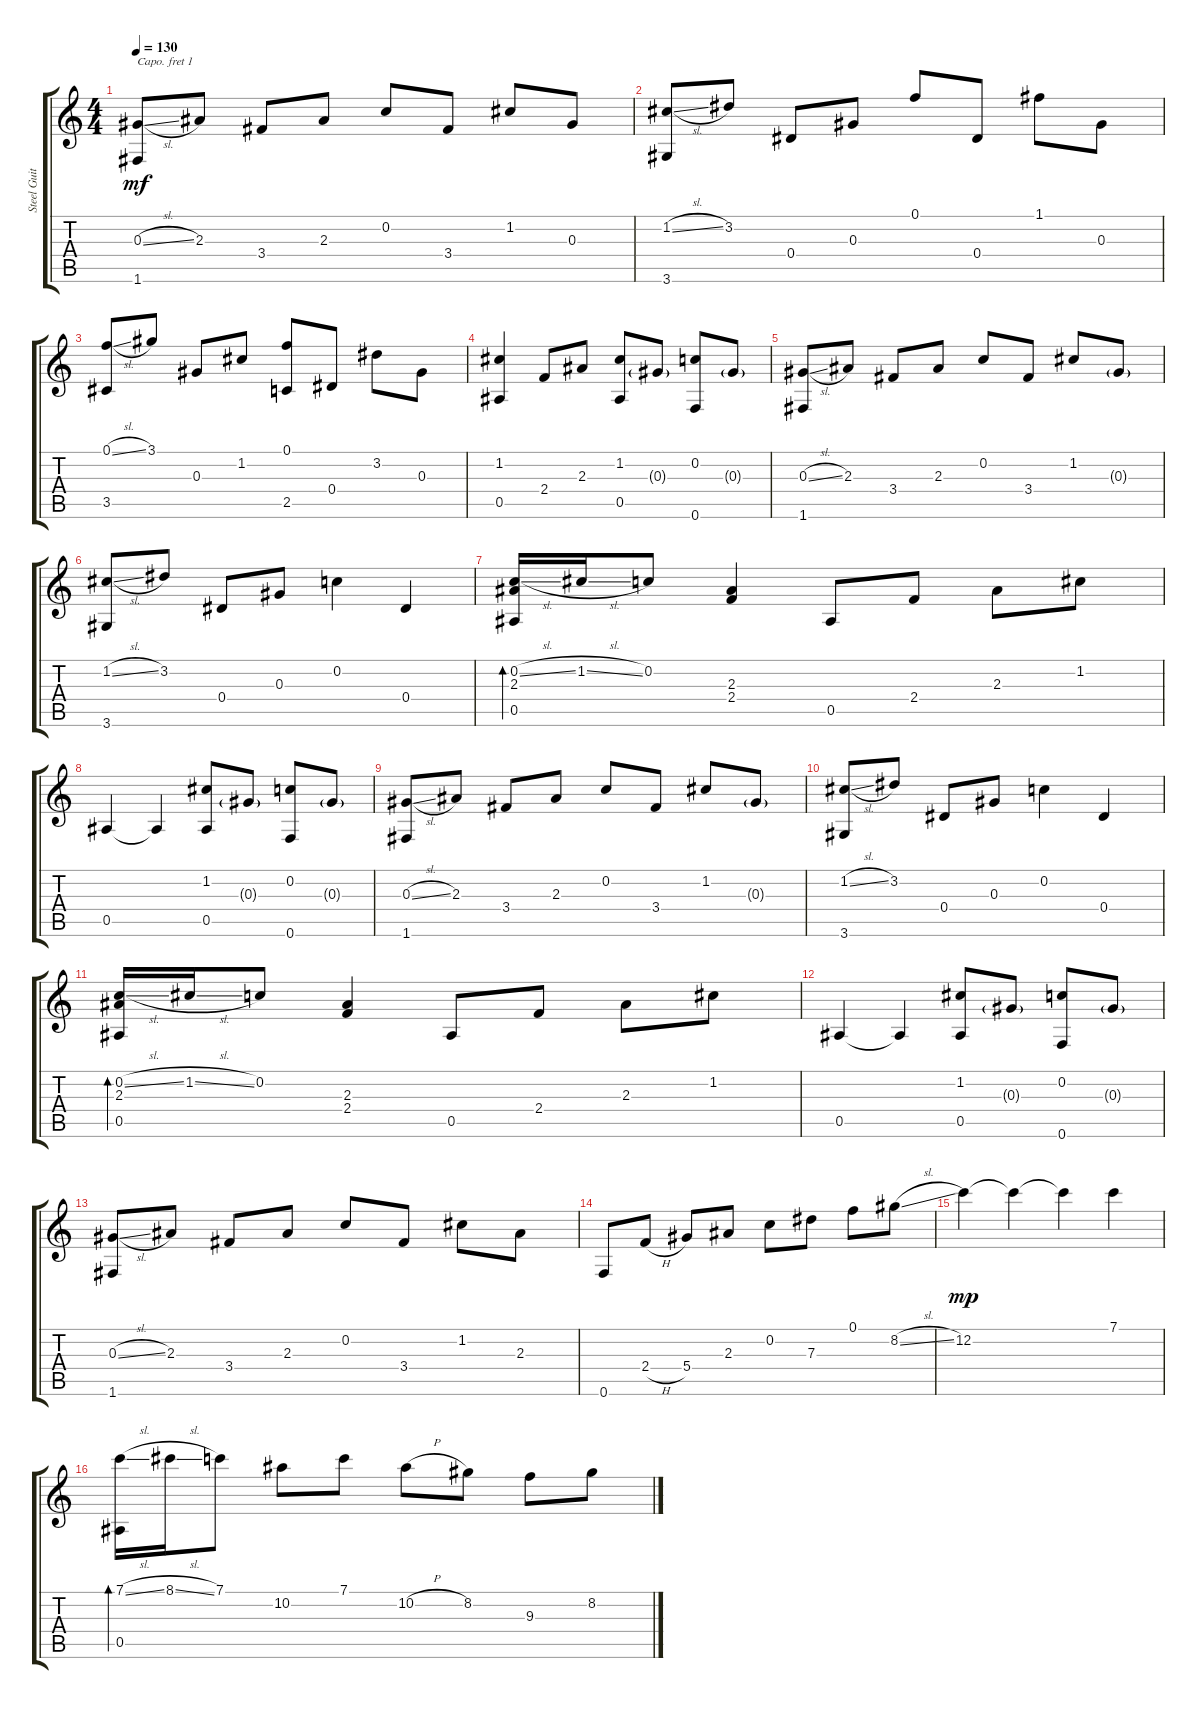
\track ("Steel Guitar" "Steel Guit") {instrument acousticguitarsteel}
\staff {score tabs}
\capo 1
\tuning (E4 B3 G3 D3 A2 E2) {hide}
\ts (4 4)
\tempo 130
\clef g2
\ks c
(0.3{sl} 1.6).8{dy mf} 2.3.8 3.4.8 2.3.8 0.2.8 3.4.8 1.2.8 0.3.8 |
(1.2{sl} 3.6).8 3.2.8 0.4.8 0.3.8 0.1.8 0.4.8 1.1.8 0.3.8 |
(0.1{sl} 3.5).8 3.1.8 0.3.8 1.2.8 (0.1 2.5).8 0.4.8 3.2.8 0.3.8 |
(1.2 0.5).4 2.4.8 2.3.8 (1.2 0.5).8 0.3{g}.8 (0.2 0.6).8 0.3{g}.8 |
(0.3{sl} 1.6).8 2.3.8 3.4.8 2.3.8 0.2.8 3.4.8 1.2.8 0.3{g}.8 |
(1.2{sl} 3.6).8 3.2.8 0.4.8 0.3.8 0.2.4 0.4.4 |
(0.2{sl} 2.3 0.5).16{bd 60} 1.2{sl}.16 0.2.8 (2.3 2.4).4 0.5.8 2.4.8 2.3.8 1.2.8 |
0.5.4 0.5{t}.4 (1.2 0.5).8 0.3{g}.8 (0.2 0.6).8 0.3{g}.8 |
(0.3{sl} 1.6).8 2.3.8 3.4.8 2.3.8 0.2.8 3.4.8 1.2.8 0.3{g}.8 |
(1.2{sl} 3.6).8 3.2.8 0.4.8 0.3.8 0.2.4 0.4.4 |
(0.2{sl} 2.3 0.5).16{bd 60} 1.2{sl}.16 0.2.8 (2.3 2.4).4 0.5.8 2.4.8 2.3.8 1.2.8 |
0.5.4 0.5{t}.4 (1.2 0.5).8 0.3{g}.8 (0.2 0.6).8 0.3{g}.8 |
(0.3{sl} 1.6).8 2.3.8 3.4.8 2.3.8 0.2.8 3.4.8 1.2.8 2.3.8 |
0.6.8 2.4{h}.8 5.4.8 2.3.8 0.2.8 7.3.8 0.1.8 8.2{sl}.8 |
12.2.4{dy mp} 12.2{t}.4 12.2{t}.4 7.1.4 |
(7.1{sl} 0.5).16{bd 120} 8.1{sl}.16 7.1.8 10.2.8 7.1.8 10.2{h}.8 8.2.8 9.3.8 8.2.8
